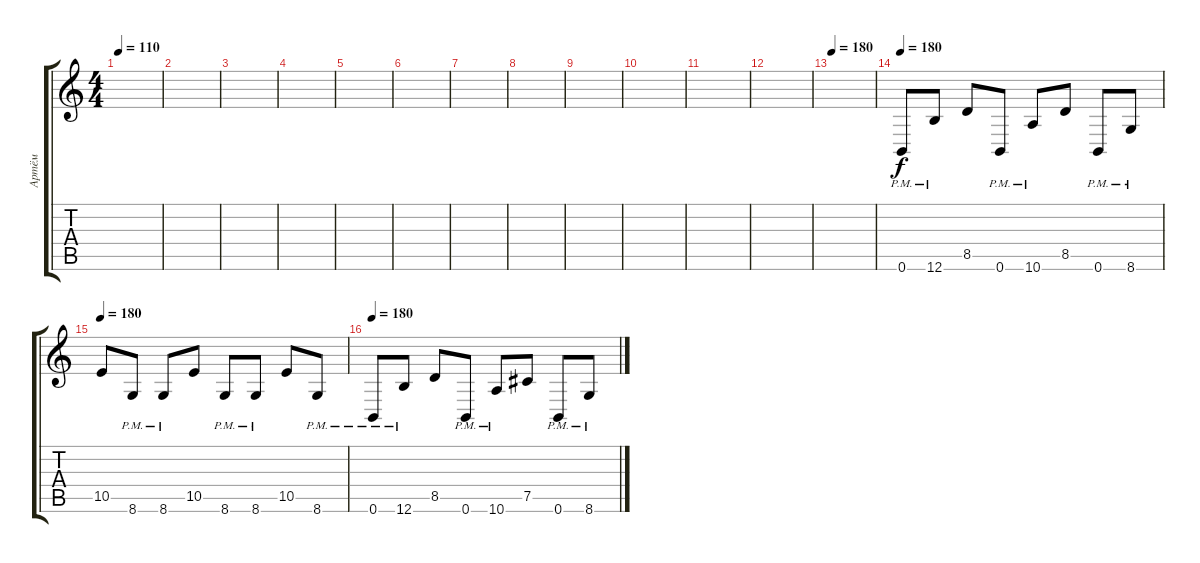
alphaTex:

\track ("Артём" "Артём") {instrument distortionguitar}
\staff {score tabs}
\tuning (Db4 Ab3 E3 B2 Gb2 B1) {hide}
\ts (4 4)
\tempo 110
\clef g2
\ks c
|
|
|
|
|
|
|
|
|
|
|
|
\tempo 180
|
\tempo 180
0.6{pm}.8 12.6{pm}.8 8.5.8 0.6{pm}.8 10.6{pm}.8 8.5.8 0.6{pm}.8 8.6{pm}.8 |
\tempo 180
10.5.8 8.6{pm}.8 8.6{pm}.8 10.5.8 8.6{pm}.8 8.6{pm}.8 10.5.8 8.6{pm}.8 |
\tempo 180
0.6{pm}.8 12.6{pm}.8 8.5.8 0.6{pm}.8 10.6{pm}.8 7.5.8 0.6{pm}.8 8.6{pm}.8
